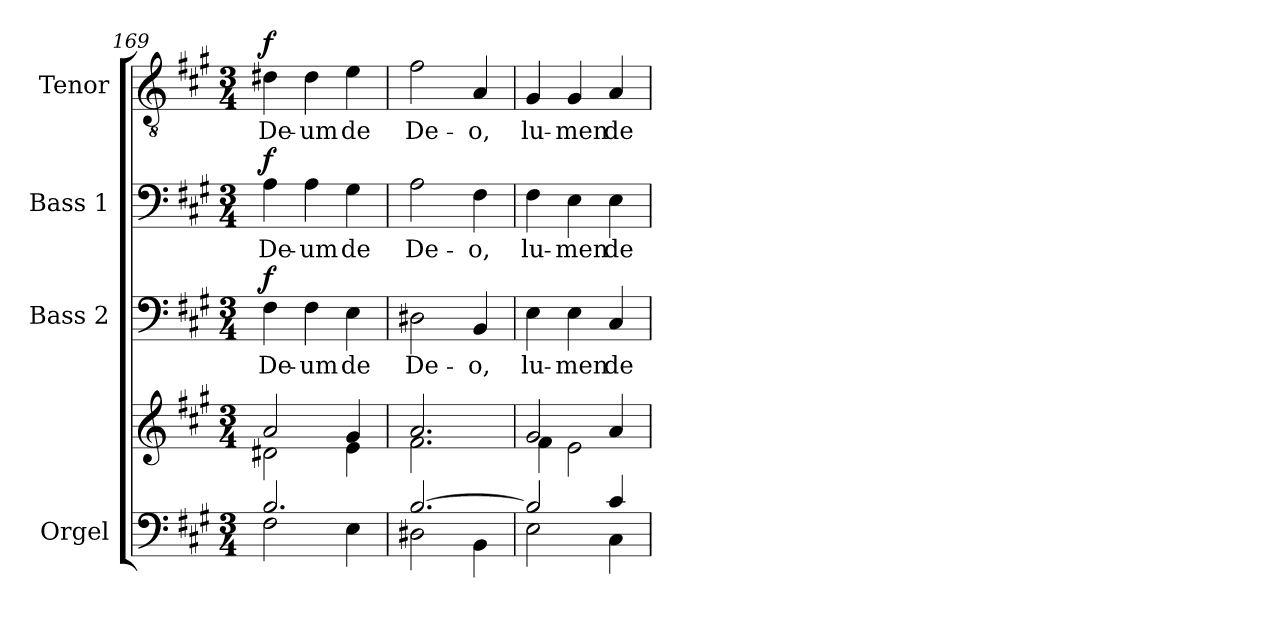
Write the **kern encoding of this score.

**kern	**kern	**kern	**text	**dynam	**kern	**text	**dynam	**kern	**text	**dynam
*part4	*part4	*part3	*part3	*part3	*part2	*part2	*part2	*part1	*part1	*part1
*staff5	*staff4	*staff3	*staff3	*staff3	*staff2	*staff2	*staff2	*staff1	*staff1	*staff1
*I"Orgel	*	*I"Bass 2	*	*	*I"Bass 1	*	*	*I"Tenor	*	*
*I'Org.	*	*I'B2.	*	*	*I'B1.	*	*	*I'T.	*	*
*clefF4	*clefG2	*clefF4	*	*	*clefF4	*	*	*clefGv2	*	*
*k[f#c#g#]	*k[f#c#g#]	*k[f#c#g#]	*	*	*k[f#c#g#]	*	*	*k[f#c#g#]	*	*
*A:	*A:	*A:	*	*	*A:	*	*	*A:	*	*
*M3/4	*M3/4	*M3/4	*	*	*M3/4	*	*	*M3/4	*	*
=169	=169	=169	=169	=169	=169	=169	=169	=169	=169	=169
*^	*^	*	*	*	*	*	*	*	*	*
!	!	!	!	!	!LO:LY:b	!LO:DY:a	!	!LO:LY:b	!LO:DY:a	!	!LO:LY:b	!LO:DY:a
2.B/	2F#\	2a/	2d#X\	4F#\	De-	f	4A\	De-	f	4d#X\	De-	f
!	!	!	!	!	!LO:LY:b	!	!	!LO:LY:b	!	!	!LO:LY:b	!
.	.	.	.	4F#\	-um	.	4A\	-um	.	4d#\	-um	.
!	!	!	!	!	!LO:LY:b	!	!	!LO:LY:b	!	!	!LO:LY:b	!
.	4E\	4g#/	4e\	4E\	de	.	4G#\	de	.	4e\	de	.
=170	=170	=170	=170	=170	=170	=170	=170	=170	=170	=170	=170	=170
!	!	!	!	!	!LO:LY:b	!	!	!LO:LY:b	!	!	!LO:LY:b	!
[>2.B/	2D#X\	2.a/	2.f#\	2D#X\	De-	.	2A\	De-	.	2f#\	De-	.
!	!	!	!	!	!LO:LY:b	!	!	!LO:LY:b	!	!	!LO:LY:b	!
.	4BB\	.	.	4BB/	-o,	.	4F#\	-o,	.	4A/	-o,	.
=171	=171	=171	=171	=171	=171	=171	=171	=171	=171	=171	=171	=171
!	!	!	!	!	!LO:LY:b	!	!	!LO:LY:b	!	!	!LO:LY:b	!
2B/]	2E\	2g#/	4f#\	4E\	lu-	.	4F#\	lu-	.	4G#/	lu-	.
!	!	!	!	!	!LO:LY:b	!	!	!LO:LY:b	!	!	!LO:LY:b	!
.	.	.	2e\	4E\	-men	.	4E\	-men	.	4G#/	-men	.
!	!	!	!	!	!LO:LY:b	!	!	!LO:LY:b	!	!	!LO:LY:b	!
4c#/	4C#\	4a/	.	4C#/	de	.	4E\	de	.	4A/	de	.
*v	*v	*	*	*	*	*	*	*	*	*	*	*
*	*v	*v	*	*	*	*	*	*	*	*	*
=	=	=	=	=	=	=	=	=	=	=
*-	*-	*-	*-	*-	*-	*-	*-	*-	*-	*-
